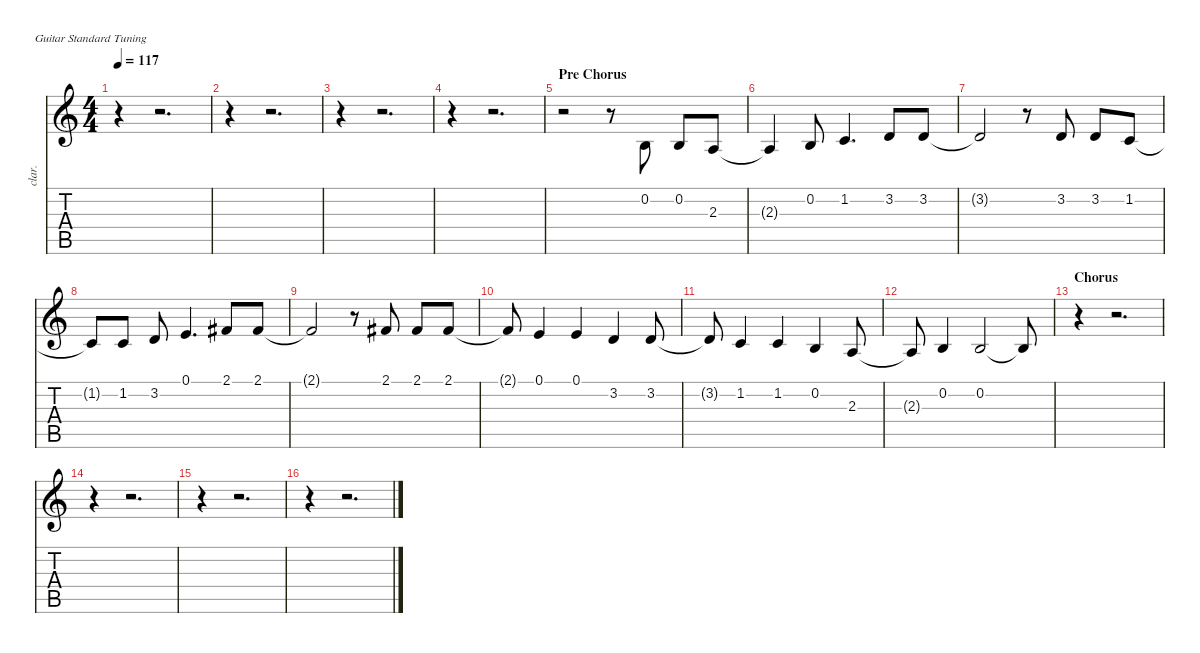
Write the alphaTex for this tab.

\defaultSystemsLayout 4
\hideDynamics
\bracketExtendMode nobrackets
\otherSystemsTrackNameOrientation horizontal
\track ("Brian Bell - Backup Vocals" "clar.") {instrument clarinet}
\staff {score tabs}
\tuning (E4 B3 G3 D3 A2 E2)
\ts (4 4)
\tempo 117
\clef g2
\ks c
r.4{dy f beam Down} r.2{d beam Down} |
r.4{beam Down} r.2{d beam Down} |
r.4{beam Down} r.2{d beam Down} |
r.4{beam Down} r.2{d beam Down} |
\section ("" "Pre Chorus")
r.2{beam Down} r.8{beam Down} 0.2.8{beam Up} 0.2.8{beam Up} 2.3.8{beam Up} |
2.3{t}.4{beam Up} 0.2.8{beam Up} 1.2.4{d beam Up} 3.2.8{beam Up} 3.2.8{beam Up} |
3.2{t}.2{beam Up} r.8{beam Up} 3.2.8{beam Up} 3.2.8{beam Up} 1.2.8{beam Up} |
1.2{t}.8{beam Up} 1.2.8{beam Up} 3.2.8{beam Up} 0.1.4{d beam Up} 2.1{acc #}.8{beam Up} 2.1{acc #}.8{beam Up} |
2.1{t acc #}.2{beam Up} r.8{beam Up} 2.1{acc #}.8{beam Up} 2.1{acc #}.8{beam Up} 2.1{acc #}.8{beam Up} |
2.1{t acc #}.8{beam Up} 0.1.4{beam Up} 0.1.4{beam Up} 3.2.4{beam Up} 3.2.8{beam Up} |
3.2{t}.8{beam Up} 1.2.4{beam Up} 1.2.4{beam Up} 0.2.4{beam Up} 2.3.8{beam Up} |
2.3{t}.8{beam Up} 0.2.4{beam Up} 0.2.2{beam Up} 0.2{t}.8{beam Up} |
\section ("" "Chorus")
r.4{beam Down} r.2{d beam Down} |
r.4{beam Down} r.2{d beam Down} |
r.4{beam Down} r.2{d beam Down} |
r.4{beam Down} r.2{d beam Down}
